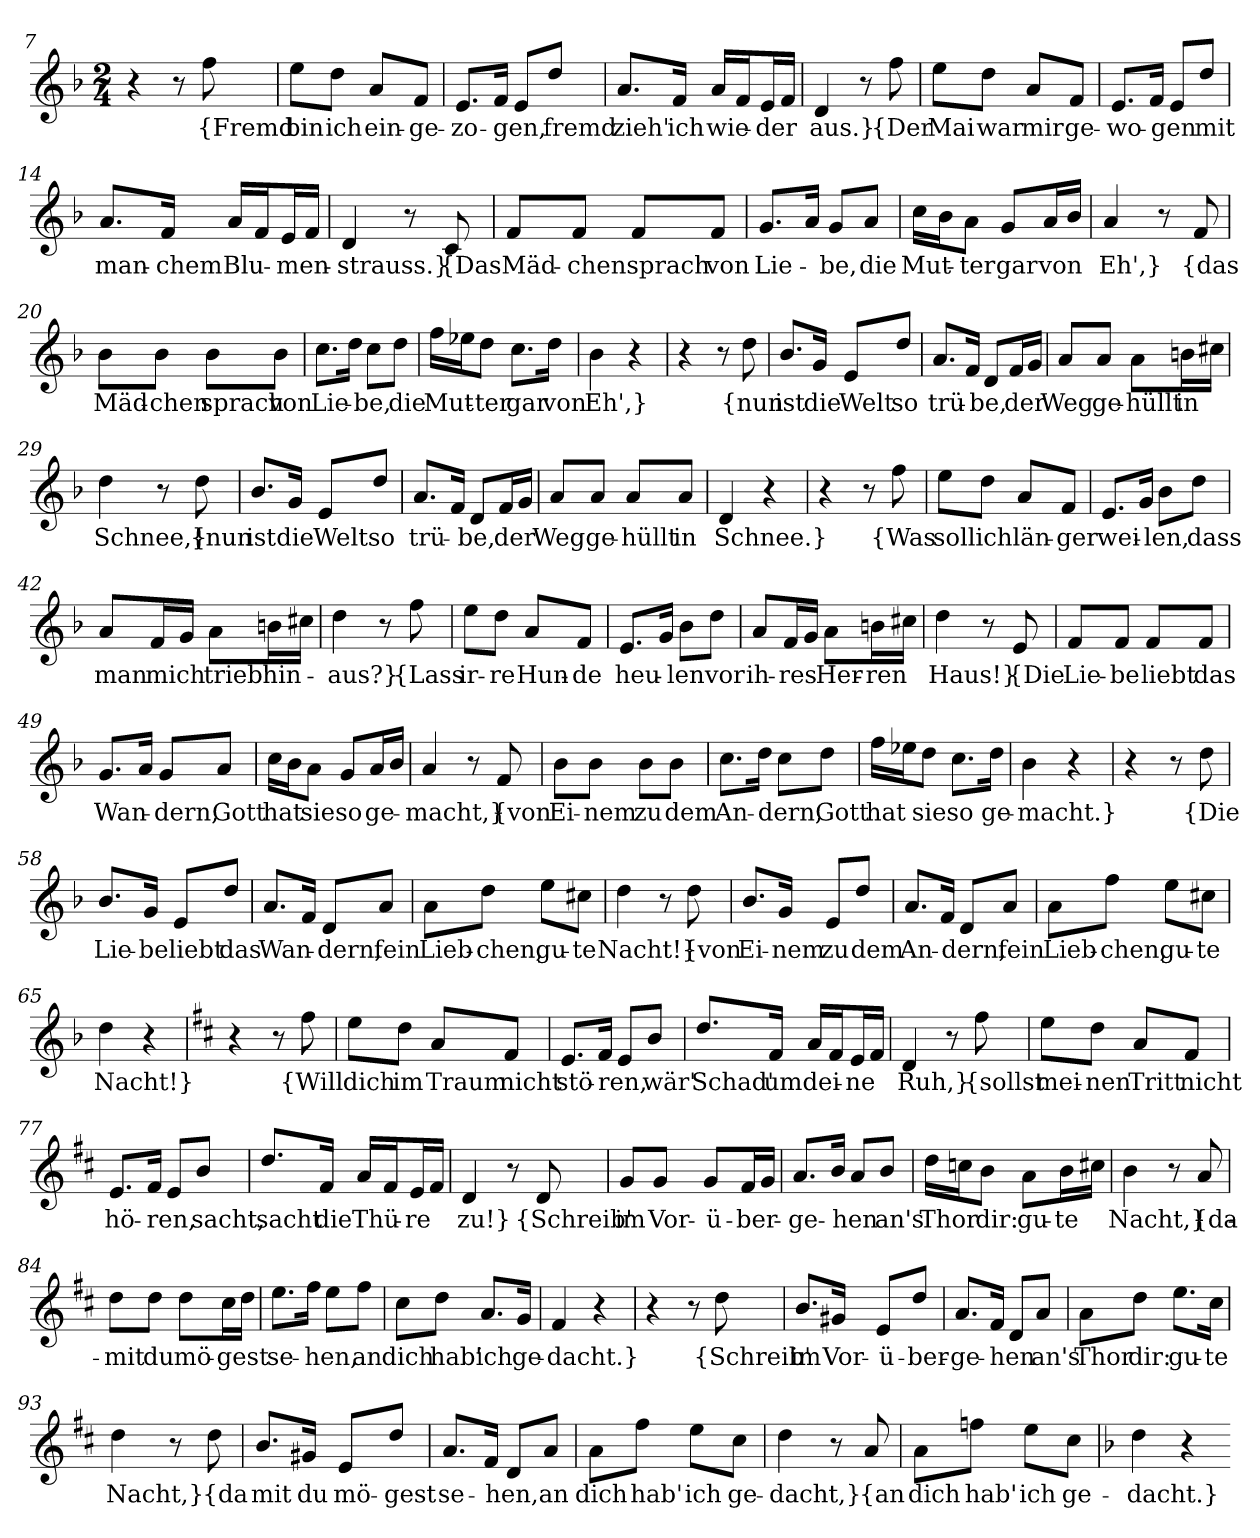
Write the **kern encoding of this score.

**kern	**text
*part1	*part1
*staff1	*staff1
*clefG2	*
*k[b-]	*
*M2/4	*
=7	=7
4r	.
8r	.
8ff	{Fremd
=8	=8
8ee\L	bin
8dd\J	ich
8a/L	ein-
8f/J	-ge-
=9	=9
8.e/L	-zo-
16f/Jk	.
8e/L	-gen,
8dd/J	fremd
=10	=10
8.a/L	zieh'
16f/Jk	ich
16a/LL	wie-
16f/J	.
16e/L	-der
16f/JJ	.
=11	=11
4d	aus.}
8r	.
8ff	{Der
=12	=12
8ee\L	Mai
8dd\J	war
8a/L	mir
8f/J	ge-
=13	=13
8.e/L	-wo-
16f/Jk	.
8e/L	-gen
8dd/J	mit
=14	=14
8.a/L	man-
16f/Jk	-chem
16a/LL	Blu-
16f/J	.
16e/L	-men-
16f/JJ	.
=15	=15
4d	-strauss.}
8r	.
8c	{Das
=16	=16
8f/L	Mäd-
8f/J	-chen
8f/L	sprach
8f/J	von
=17	=17
8.g/L	Lie-
16a/Jk	.
8g/L	-be,
8a/J	die
=18	=18
16cc\LL	Mut-
16b-\J	.
8a\J	-ter
8g/L	gar
16a/L	von
16b-/JJ	.
=19	=19
4a	Eh',}
8r	.
8f	{das
=20	=20
8b-\L	Mäd-
8b-\J	-chen
8b-\L	sprach
8b-\J	von
=21	=21
8.cc\L	Lie-
16dd\Jk	.
8cc\L	-be,
8dd\J	die
=22	=22
16ff\LL	Mut-
16ee-X\J	.
8dd\J	-ter
8.cc\L	gar
16dd\Jk	von
=23	=23
4b-	Eh',}
4r	.
=25	=25
4r	.
8r	.
8dd	{nun
=26	=26
8.b-/L	ist
16g/Jk	die
8e/L	Welt
8dd/J	so
=27	=27
8.a/L	trü-
16f/Jk	.
8d/L	-be,
16f/L	der
16g/JJ	.
=28	=28
8a/L	Weg
8a/J	ge-
8a\L	-hüllt
16bn\L	in
16cc#X\JJ	.
=29	=29
4dd	Schnee,}
8r	.
8dd	{nun
=30	=30
8.b-/L	ist
16g/Jk	die
8e/L	Welt
8dd/J	so
=31	=31
8.a/L	trü-
16f/Jk	.
8d/L	-be,
16f/L	der
16g/JJ	.
=32	=32
8a/L	Weg
8a/J	ge-
8a/L	-hüllt
8a/J	in
=33	=33
4d	Schnee.}
4r	.
=39	=39
4r	.
8r	.
8ff	{Was
=40	=40
8ee\L	soll
8dd\J	ich
8a/L	län-
8f/J	-ger
=41	=41
8.e/L	wei-
16g/Jk	.
8b-\L	-len,
8dd\J	dass
=42	=42
8a/L	man
16f/L	mich
16g/JJ	.
8a\L	trieb'
16bn\L	hin-
16cc#X\JJ	.
=43	=43
4dd	-aus?}
8r	.
8ff	{Lass
=44	=44
8ee\L	ir-
8dd\J	-re
8a/L	Hun-
8f/J	-de
=45	=45
8.e/L	heu-
16g/Jk	.
8b-\L	-len
8dd\J	vor
=46	=46
8a/L	ih-
16f/L	-res
16g/JJ	.
8a\L	Her-
16bn\L	-ren
16cc#X\JJ	.
=47	=47
4dd	Haus!}
8r	.
8e	{Die
=48	=48
8f/L	Lie-
8f/J	-be
8f/L	liebt
8f/J	das
=49	=49
8.g/L	Wan-
16a/Jk	.
8g/L	-dern,
8a/J	Gott
=50	=50
16cc\LL	hat
16b-\J	.
8a\J	sie
8g/L	so
16a/L	ge-
16b-/JJ	.
=51	=51
4a	-macht,}
8r	.
8f	{von
=52	=52
8b-\L	Ei-
8b-\J	-nem
8b-\L	zu
8b-\J	dem
=53	=53
8.cc\L	An-
16dd\Jk	.
8cc\L	-dern,
8dd\J	Gott
=54	=54
16ff\LL	hat
16ee-X\J	.
8dd\J	sie
8.cc\L	so
16dd\Jk	ge-
=55	=55
4b-	-macht.}
4r	.
=57	=57
4r	.
8r	.
8dd	{Die
=58	=58
8.b-/L	Lie-
16g/Jk	-be
8e/L	liebt
8dd/J	das
=59	=59
8.a/L	Wan-
16f/Jk	.
8d/L	-dern,
8a/J	fein
=60	=60
8a\L	Lieb-
8dd\J	-chen,
8ee\L	gu-
8cc#X\J	-te
=61	=61
4dd	Nacht!}
8r	.
8dd	{von
=62	=62
8.b-/L	Ei-
16g/Jk	-nem
8e/L	zu
8dd/J	dem
=63	=63
8.a/L	An-
16f/Jk	.
8d/L	-dern,
8a/J	fein
=64	=64
8a\L	Lieb-
8ff\J	-chen,
8ee\L	gu-
8cc#X\J	-te
=65	=65
4dd	Nacht!}
4r	.
=71	=71
*k[f#c#]	*
4r	.
8r	.
8ff#	{Will
=72	=72
8ee\L	dich
8dd\J	im
8a/L	Traum
8f#/J	nicht
=73	=73
8.e/L	stö-
16f#/Jk	.
8e/L	-ren,
8b/J	wär'
=74	=74
8.dd/L	Schad'
16f#/Jk	um
16a/LL	dei-
16f#/J	.
16e/L	-ne
16f#/JJ	.
=75	=75
4d	Ruh,}
8r	.
8ff#	{sollst
=76	=76
8ee\L	mei-
8dd\J	-nen
8a/L	Tritt
8f#/J	nicht
=77	=77
8.e/L	hö-
16f#/Jk	.
8e/L	-ren,
8b/J	sacht,
=78	=78
8.dd/L	sacht
16f#/Jk	die
16a/LL	Thü-
16f#/J	.
16e/L	-re
16f#/JJ	.
=79	=79
4d	zu!}
8r	.
8d	{Schreib'
=80	=80
8g/L	im
8g/J	Vor-
8g/L	-ü-
16f#/L	-ber-
16g/JJ	.
=81	=81
8.a/L	-ge-
16b/Jk	.
8a/L	-hen
8b/J	an's
=82	=82
16dd\LL	Thor
16ccn\J	.
8b\J	dir:
8a\L	gu-
16b\L	-te
16cc#X\JJ	.
=83	=83
4b	Nacht,}
8r	.
8a	{da-
=84	=84
8dd\L	-mit
8dd\J	du
8dd\L	mö-
16cc#\L	-gest
16dd\JJ	.
=85	=85
8.ee\L	se-
16ff#\Jk	.
8ee\L	-hen,
8ff#\J	an
=86	=86
8cc#\L	dich
8dd\J	hab'
8.a/L	ich
16g/Jk	ge-
=87	=87
4f#	-dacht.}
4r	.
=89	=89
4r	.
8r	.
8dd	{Schreib'
=90	=90
8.b/L	im
16g#X/Jk	Vor-
8e/L	-ü-
8dd/J	-ber-
=91	=91
8.a/L	-ge-
16f#/Jk	.
8d/L	-hen
8a/J	an's
=92	=92
8a\L	Thor
8dd\J	dir:
8.ee\L	gu-
16cc#\Jk	-te
=93	=93
4dd	Nacht,}
8r	.
8dd	{da
=94	=94
8.b/L	mit
16g#X/Jk	du
8e/L	mö-
8dd/J	-gest
=95	=95
8.a/L	se-
16f#/Jk	.
8d/L	-hen,
8a/J	an
=96	=96
8a\L	dich
8ff#\J	hab'
8ee\L	ich
8cc#\J	ge-
=97	=97
4dd	-dacht,}
8r	.
8a	{an
=98	=98
8a\L	dich
8ffn\J	hab'
8ee\L	ich
8cc#\J	ge-
=99	=99
*k[b-]	*
4dd	-dacht.}
4r	.
=-	=-
*-	*-
